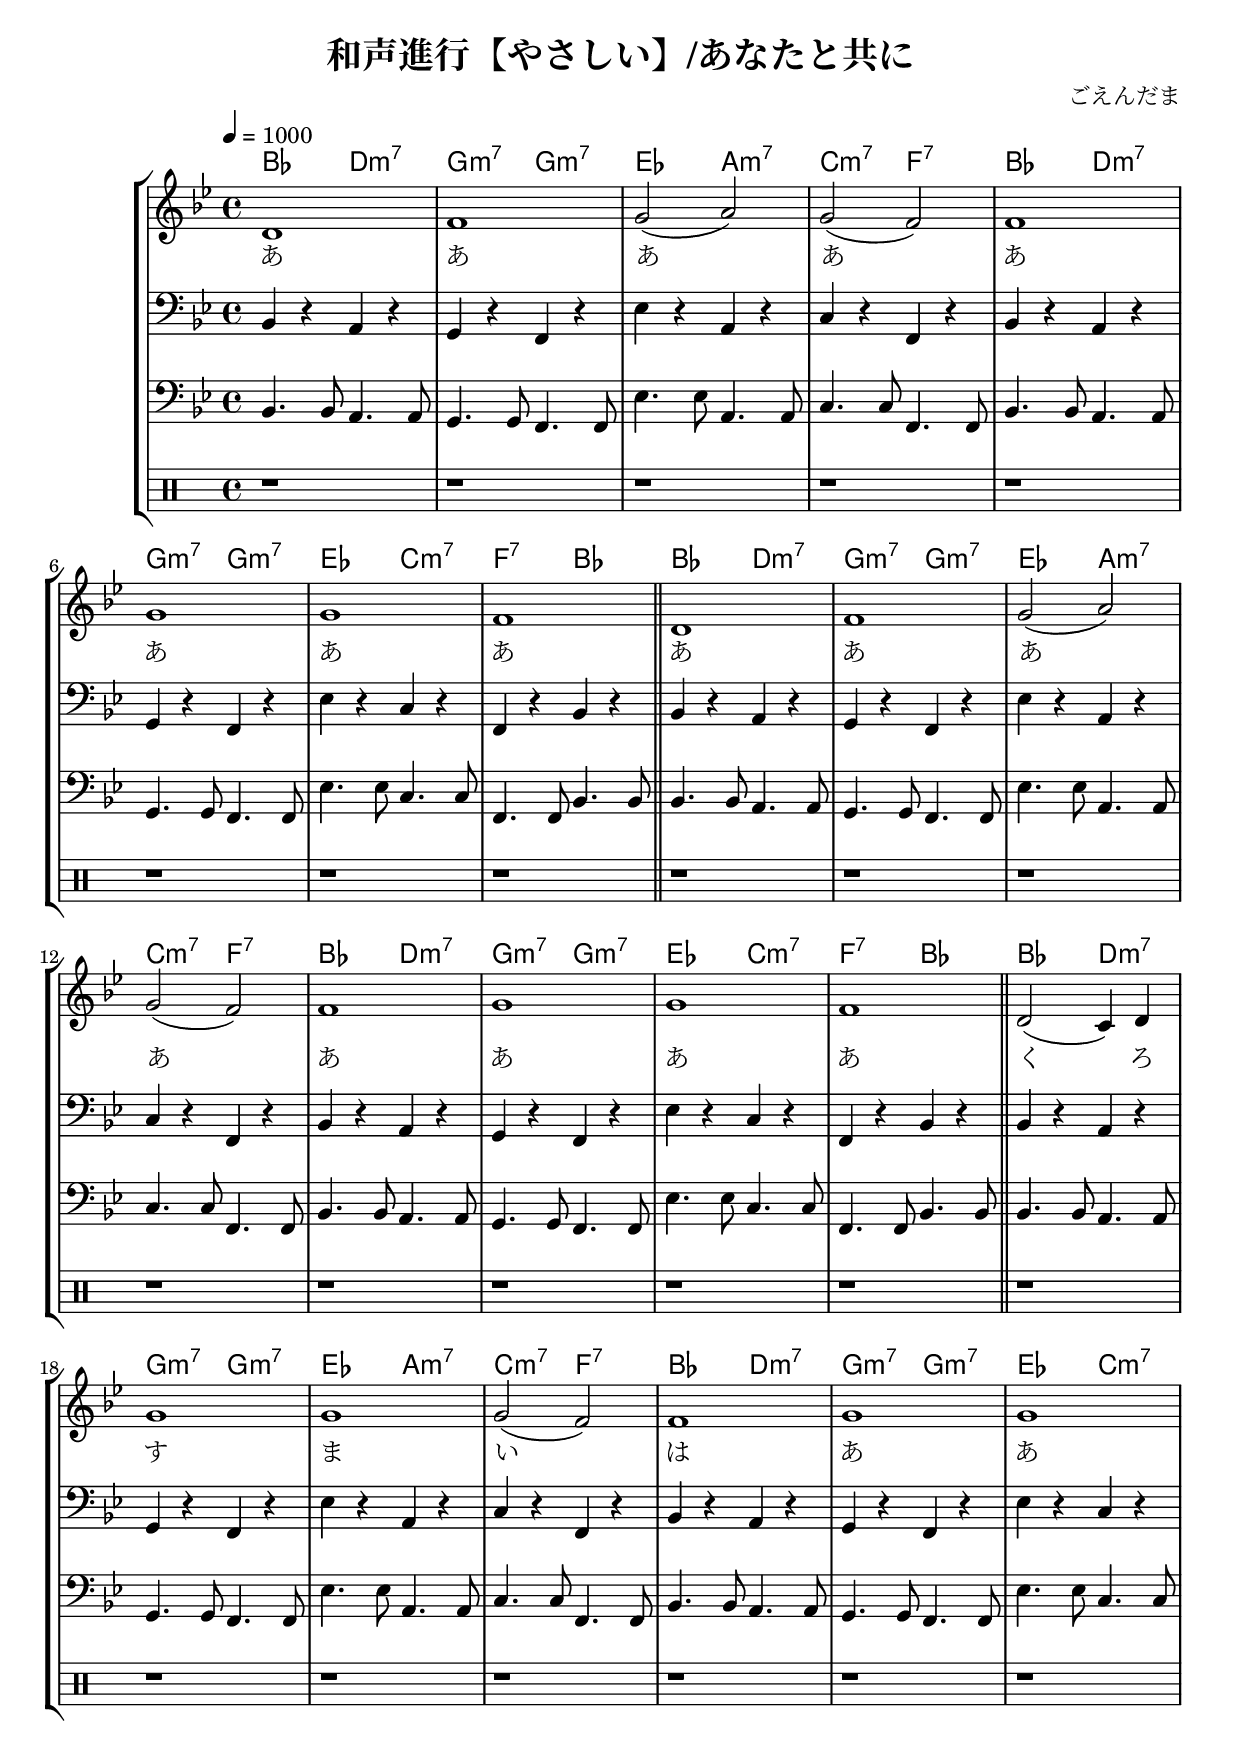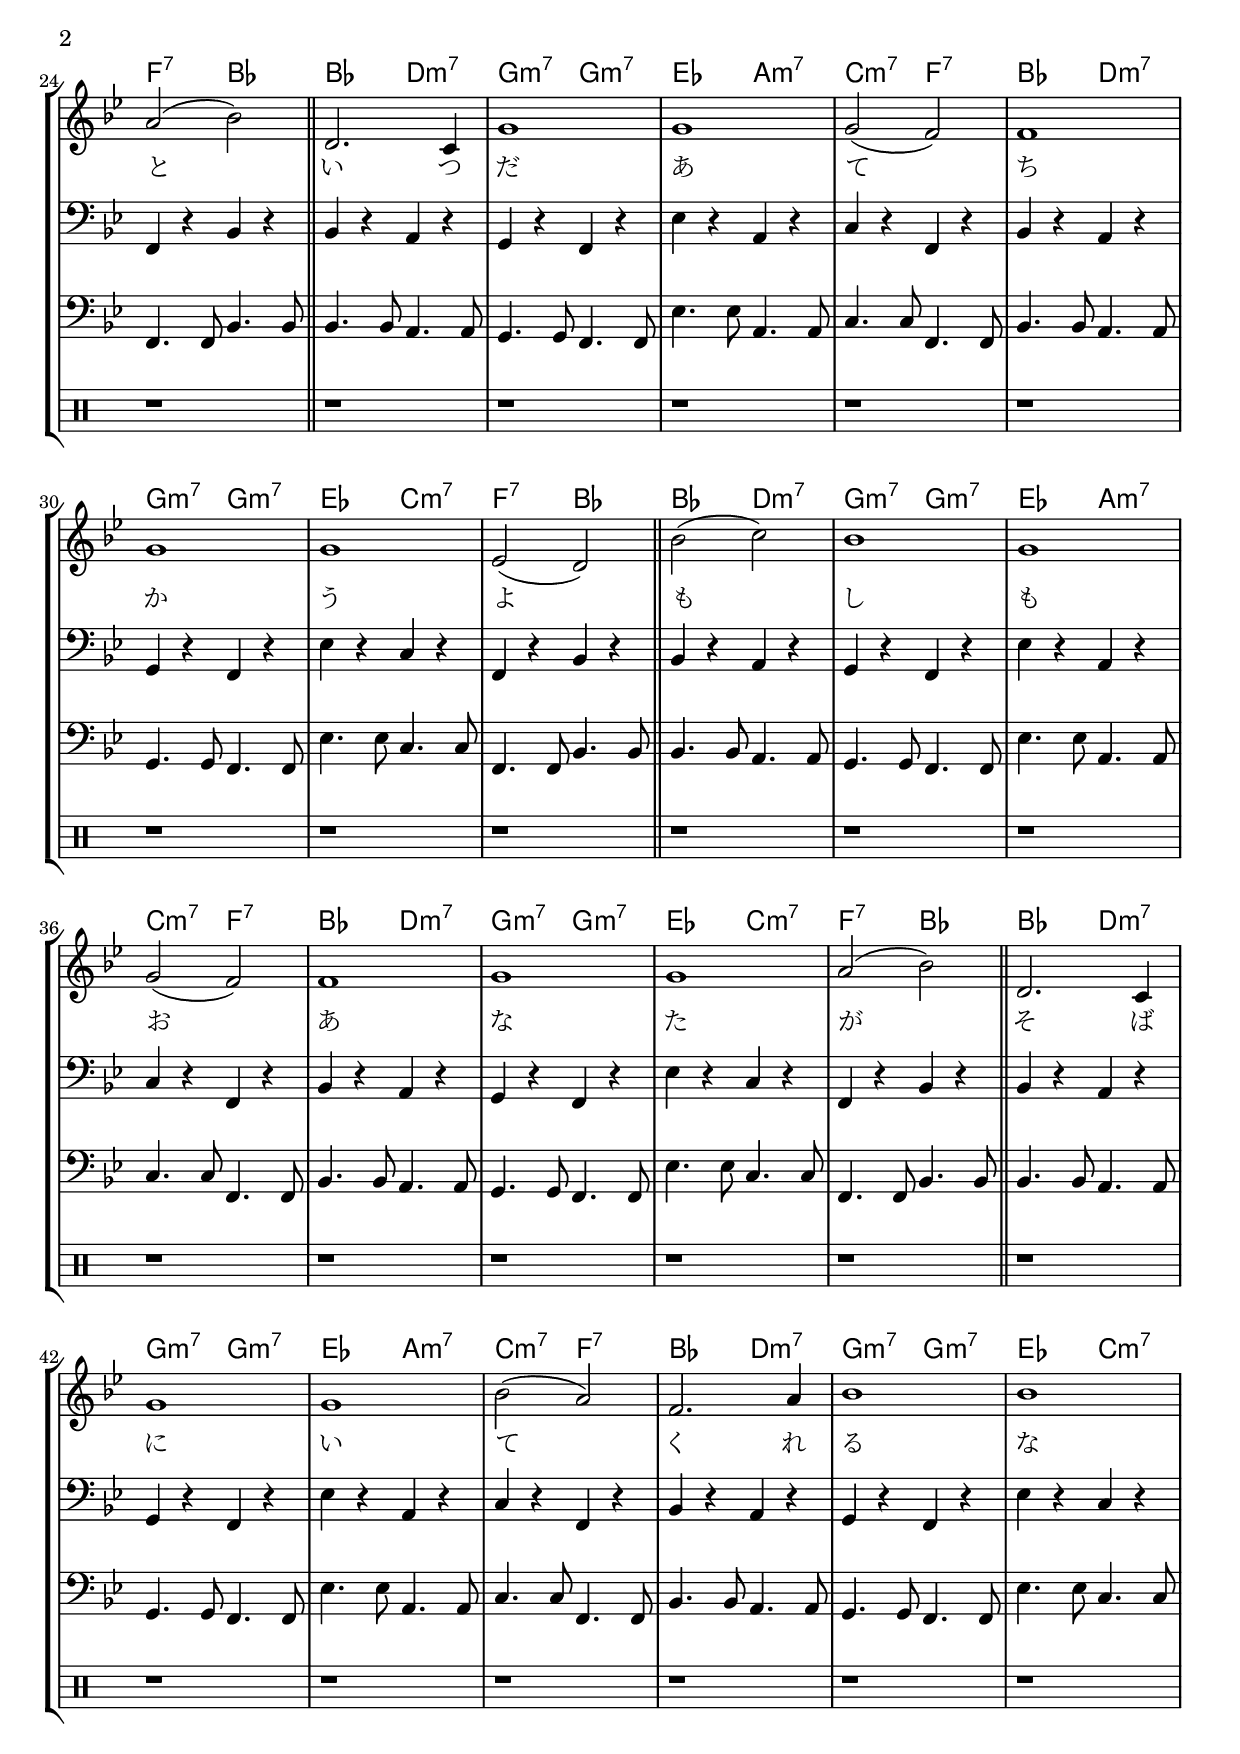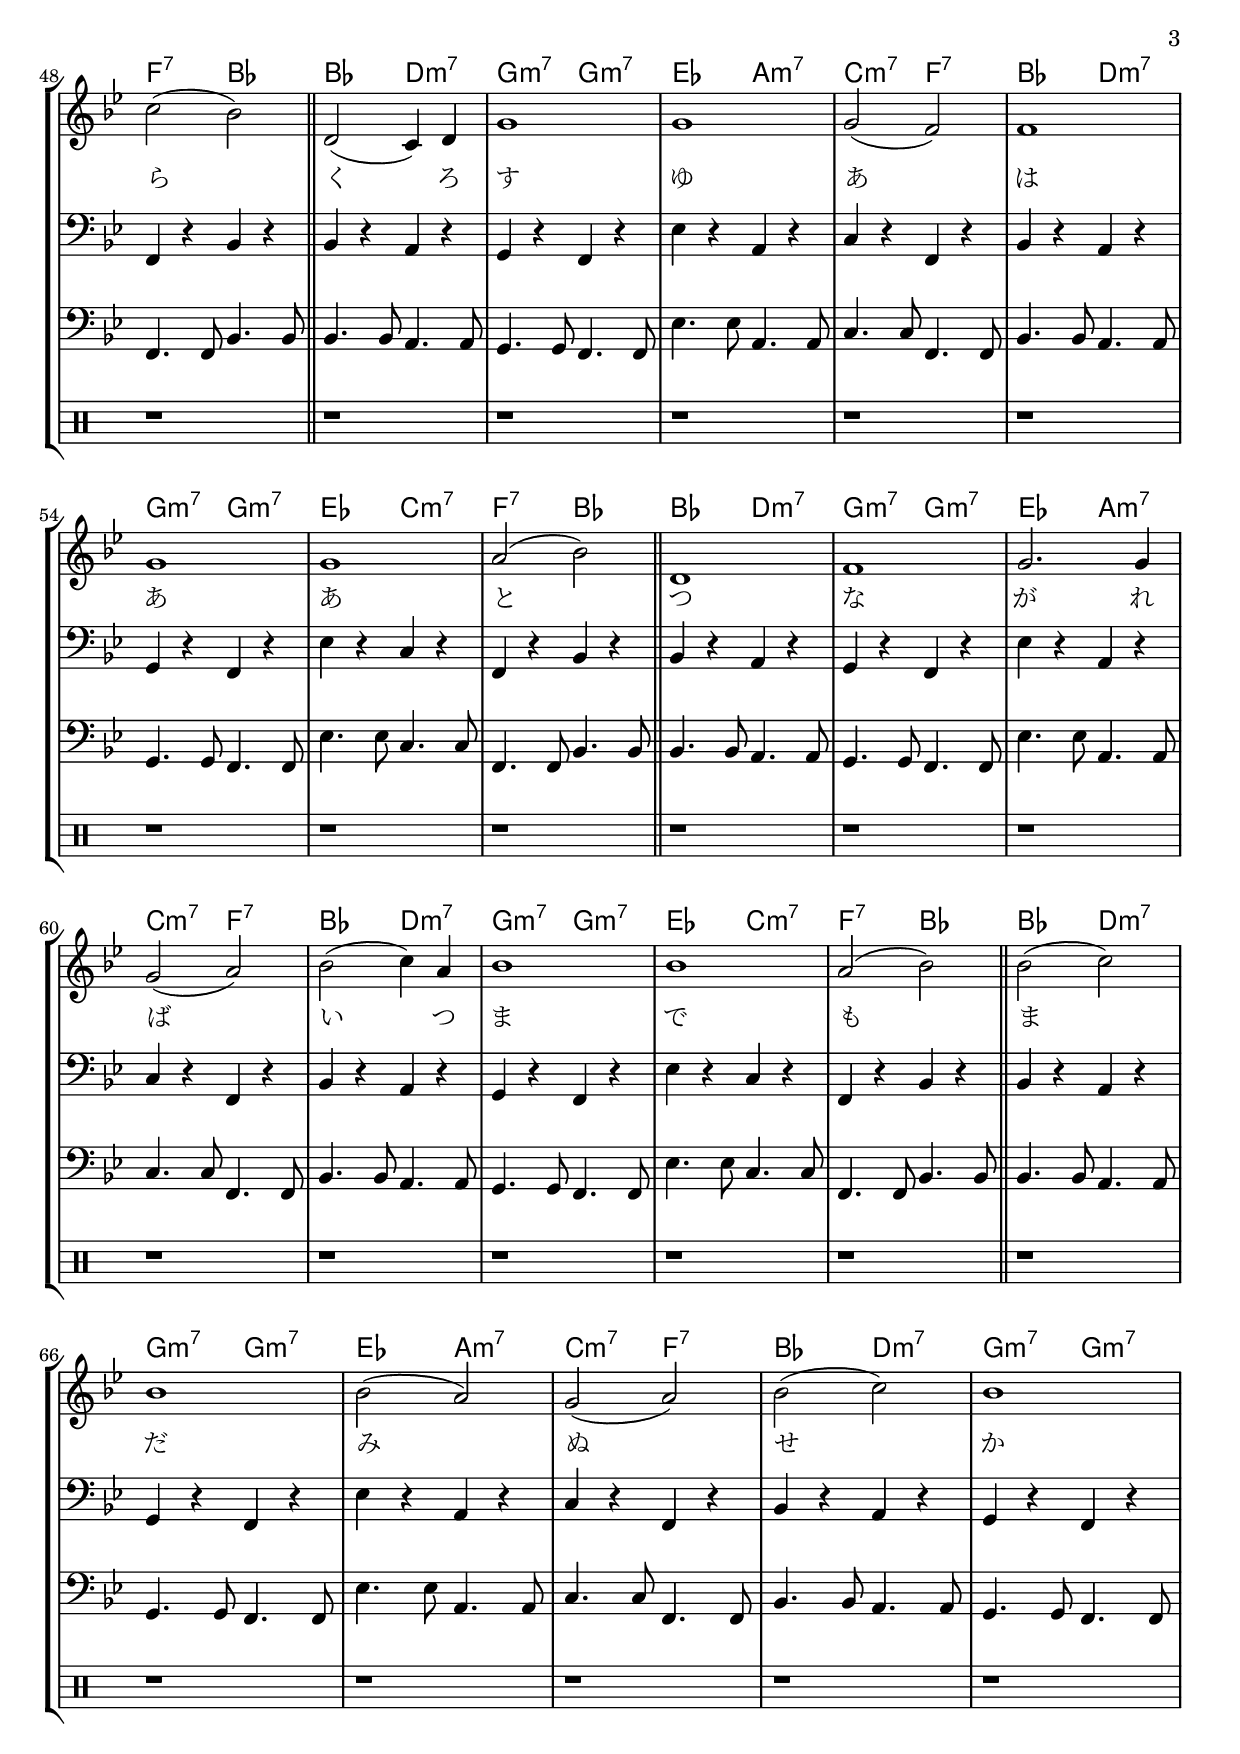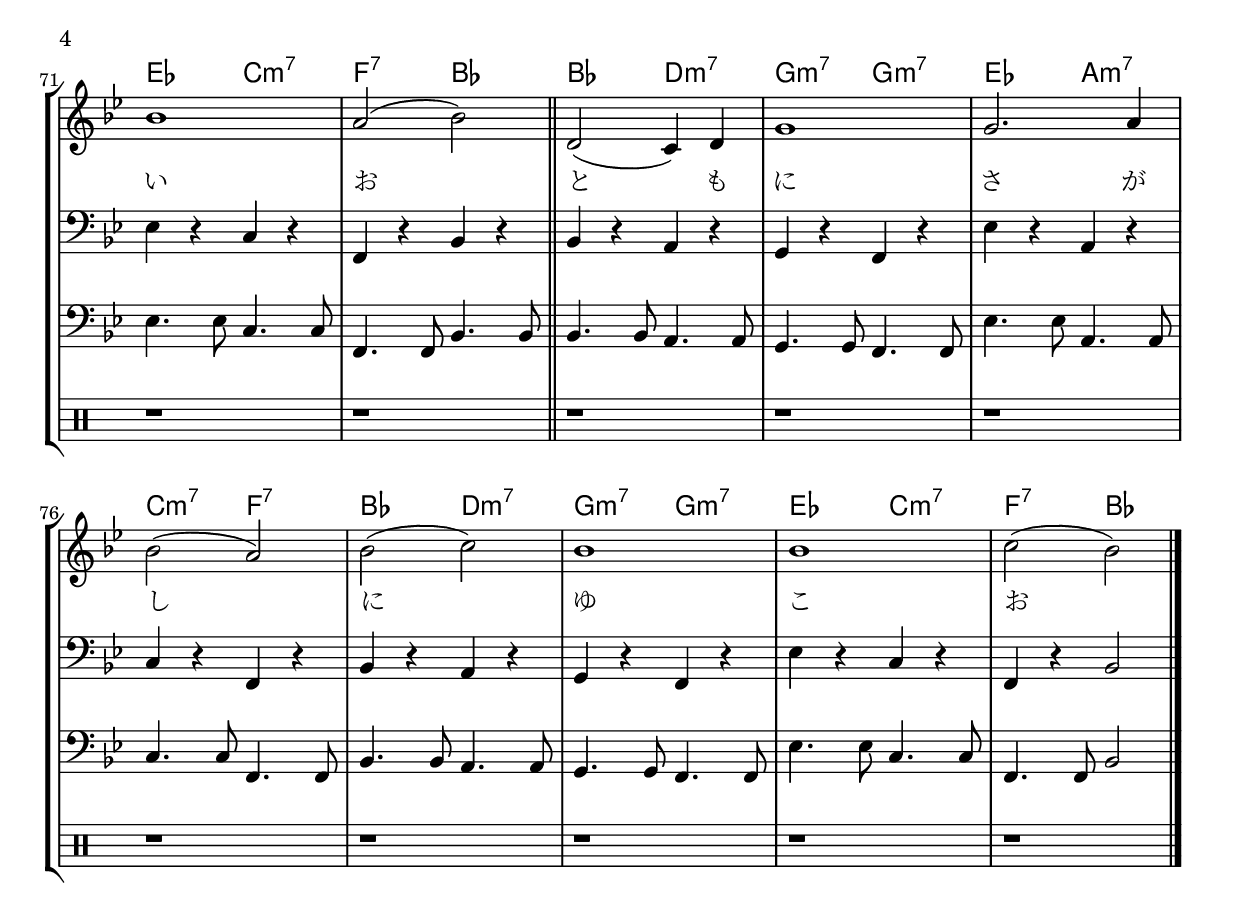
\version "2.12.1"

\header {
	title = \markup {和声進行【やさしい】/あなたと共に}
	composer = \markup \center-column {ごえんだま}
}

harmony = \chordmode {
	bes2 d:min7 g:min7 g:min7 es a:min7 c:min7 f:7 bes d:min7 g:min7 g:min7 es c:min7 f:7 bes 

	bes d:min7 g:min7 g:min7 es a:min7 c:min7 f:7 bes d:min7 g:min7 g:min7 es c:min7 f:7 bes 

	bes d:min7 g:min7 g:min7 es a:min7 c:min7 f:7 bes d:min7 g:min7 g:min7 es c:min7 f:7 bes 

	bes d:min7 g:min7 g:min7 es a:min7 c:min7 f:7 bes d:min7 g:min7 g:min7 es c:min7 f:7 bes 

	bes d:min7 g:min7 g:min7 es a:min7 c:min7 f:7 bes d:min7 g:min7 g:min7 es c:min7 f:7 bes 

	bes d:min7 g:min7 g:min7 es a:min7 c:min7 f:7 bes d:min7 g:min7 g:min7 es c:min7 f:7 bes 

	bes d:min7 g:min7 g:min7 es a:min7 c:min7 f:7 bes d:min7 g:min7 g:min7 es c:min7 f:7 bes 

	bes d:min7 g:min7 g:min7 es a:min7 c:min7 f:7 bes d:min7 g:min7 g:min7 es c:min7 f:7 bes 

	bes d:min7 g:min7 g:min7 es a:min7 c:min7 f:7 bes d:min7 g:min7 g:min7 es c:min7 f:7 bes 

	bes d:min7 g:min7 g:min7 es a:min7 c:min7 f:7 bes d:min7 g:min7 g:min7 es c:min7 f:7 bes 
}

melody = {
	\set Staff.midiInstrument = #"Acoustic grand"
		\key bes \major
	\tempo 4 = 1000
 d'1 
	f'1 
	g'2  (a'2) 
	g'2  (f'2) 
	f'1 
	g'1 
	g'1 
	f'1
	\set Staff.midiInstrument = #"Acoustic grand"
	 d'1 
	f'1 
	g'2  (a'2) 
	g'2  (f'2) 
	f'1 
	g'1 
	g'1 
	f'1
	\set Staff.midiInstrument = #"fss0.23"
	 d'2  (c'4)  d'4 
	g'1 
	g'1 
	g'2  (f'2) 
	f'1 
	g'1 
	g'1 
	a'2  (bes'2)
	\set Staff.midiInstrument = #"fss0.23"
	 d'2.  c'4 
	g'1 
	g'1 
	g'2  (f'2) 
	f'1 
	g'1 
	g'1 
	es'2  (d'2)
	\set Staff.midiInstrument = #"fss0.23"
	 bes'2  (c''2) 
	bes'1 
	g'1 
	g'2  (f'2) 
	f'1 
	g'1 
	g'1 
	a'2  (bes'2)
	\set Staff.midiInstrument = #"fss0.23"
	 d'2.  c'4 
	g'1 
	g'1 
	bes'2  (a'2) 
	f'2.  a'4 
	bes'1 
	bes'1 
	c''2  (bes'2)
	\set Staff.midiInstrument = #"fss0.23"
	 d'2  (c'4)  d'4 
	g'1 
	g'1 
	g'2  (f'2) 
	f'1 
	g'1 
	g'1 
	a'2  (bes'2)
	\set Staff.midiInstrument = #"fss0.23"
	 d'1 
	f'1 
	g'2.  g'4 
	g'2  (a'2) 
	bes'2  (c''4)  a'4 
	bes'1 
	bes'1 
	a'2  (bes'2)
	\set Staff.midiInstrument = #"fss0.23"
	 bes'2  (c''2) 
	bes'1 
	bes'2  (a'2) 
	g'2  (a'2) 
	bes'2  (c''2) 
	bes'1 
	bes'1 
	a'2  (bes'2)
	\set Staff.midiInstrument = #"fss0.23"
	 d'2  (c'4)  d'4 
	g'1 
	g'2.  a'4 
	bes'2  (a'2) 
	bes'2  (c''2) 
	bes'1 
	bes'1 
	c''2  (bes'2)
	\bar "|."
}

words = \lyricmode {
	あ  あ  あ  あ  あ  あ  あ  あ  
	あ  あ  あ  あ  あ  あ  あ  あ  
	く  ろ  す  ま  い  は  あ  あ  と  
	い  つ  だ  あ  て  ち  か  う  よ  
	も  し  も  お  あ  な  た  が  
	そ  ば  に  い  て  く  れ  る  な  ら  
	く  ろ  す  ゆ  あ  は  あ  あ  と  
	つ  な  が  れ  ば  い  つ  ま  で  も  
	ま  だ  み  ぬ  せ  か  い  お  
	と  も  に  さ  が  し  に  ゆ  こ  お  
}

tempochange = {
	\tempo 4 = 1000
	r1 | r1 | r1 | r1 | r1 | r1 | r1 | r1 \bar "||"
	\tempo 4 = 1000
	r1 | r1 | r1 | r1 | r1 | r1 | r1 | r1 \bar "||"
	\tempo 4 = 1000
	r1 | r1 | r1 | r1 | r1 | r1 | r1 | r1 \bar "||"
	\tempo 4 = 1000
	r1 | r1 | r1 | r1 | r1 | r1 | r1 | r1 \bar "||"
	\tempo 4 = 1000
	r1 | r1 | r1 | r1 | r1 | r1 | r1 | r1 \bar "||"
	\tempo 4 = 1000
	r1 | r1 | r1 | r1 | r1 | r1 | r1 | r1 \bar "||"
	\tempo 4 = 1000
	r1 | r1 | r1 | r1 | r1 | r1 | r1 | r1 \bar "||"
	\tempo 4 = 1000
	r1 | r1 | r1 | r1 | r1 | r1 | r1 | r1 \bar "||"
	\tempo 4 = 1000
	r1 | r1 | r1 | r1 | r1 | r1 | r1 | r1 \bar "||"
	\tempo 4 = 1000
	r1 | r1 | r1 | r1 | r1 | r1 | r1 | r1 \bar "|."
}

mainacc = {
	\clef bass
	\set Staff.midiInstrument = #"Acoustic grand"
	\key bes \major
	\tempo 4 = 1000
	bes,4 r4
	a,4 r4
	g,4 r4
	f,4 r4
	es4 r4
	a,4 r4
	c4 r4
	f,4 r4
	bes,4 r4
	a,4 r4
	g,4 r4
	f,4 r4
	es4 r4
	c4 r4
	f,4 r4
	bes,4 r4
	\bar "||"

	\set Staff.midiInstrument = #"Acoustic grand"
	bes,4 r4
	a,4 r4
	g,4 r4
	f,4 r4
	es4 r4
	a,4 r4
	c4 r4
	f,4 r4
	bes,4 r4
	a,4 r4
	g,4 r4
	f,4 r4
	es4 r4
	c4 r4
	f,4 r4
	bes,4 r4
	\bar "||"

	\set Staff.midiInstrument = #"Acoustic grand"
	bes,4 r4
	a,4 r4
	g,4 r4
	f,4 r4
	es4 r4
	a,4 r4
	c4 r4
	f,4 r4
	bes,4 r4
	a,4 r4
	g,4 r4
	f,4 r4
	es4 r4
	c4 r4
	f,4 r4
	bes,4 r4
	\bar "||"

	\set Staff.midiInstrument = #"Acoustic grand"
	bes,4 r4
	a,4 r4
	g,4 r4
	f,4 r4
	es4 r4
	a,4 r4
	c4 r4
	f,4 r4
	bes,4 r4
	a,4 r4
	g,4 r4
	f,4 r4
	es4 r4
	c4 r4
	f,4 r4
	bes,4 r4
	\bar "||"

	\set Staff.midiInstrument = #"Acoustic grand"
	bes,4 r4
	a,4 r4
	g,4 r4
	f,4 r4
	es4 r4
	a,4 r4
	c4 r4
	f,4 r4
	bes,4 r4
	a,4 r4
	g,4 r4
	f,4 r4
	es4 r4
	c4 r4
	f,4 r4
	bes,4 r4
	\bar "||"

	\set Staff.midiInstrument = #"Acoustic grand"
	bes,4 r4
	a,4 r4
	g,4 r4
	f,4 r4
	es4 r4
	a,4 r4
	c4 r4
	f,4 r4
	bes,4 r4
	a,4 r4
	g,4 r4
	f,4 r4
	es4 r4
	c4 r4
	f,4 r4
	bes,4 r4
	\bar "||"

	\set Staff.midiInstrument = #"Acoustic grand"
	bes,4 r4
	a,4 r4
	g,4 r4
	f,4 r4
	es4 r4
	a,4 r4
	c4 r4
	f,4 r4
	bes,4 r4
	a,4 r4
	g,4 r4
	f,4 r4
	es4 r4
	c4 r4
	f,4 r4
	bes,4 r4
	\bar "||"

	\set Staff.midiInstrument = #"Acoustic grand"
	bes,4 r4
	a,4 r4
	g,4 r4
	f,4 r4
	es4 r4
	a,4 r4
	c4 r4
	f,4 r4
	bes,4 r4
	a,4 r4
	g,4 r4
	f,4 r4
	es4 r4
	c4 r4
	f,4 r4
	bes,4 r4
	\bar "||"

	\set Staff.midiInstrument = #"Acoustic grand"
	bes,4 r4
	a,4 r4
	g,4 r4
	f,4 r4
	es4 r4
	a,4 r4
	c4 r4
	f,4 r4
	bes,4 r4
	a,4 r4
	g,4 r4
	f,4 r4
	es4 r4
	c4 r4
	f,4 r4
	bes,4 r4
	\bar "||"

	\set Staff.midiInstrument = #"Acoustic grand"
	bes,4 r4
	a,4 r4
	g,4 r4
	f,4 r4
	es4 r4
	a,4 r4
	c4 r4
	f,4 r4
	bes,4 r4
	a,4 r4
	g,4 r4
	f,4 r4
	es4 r4
	c4 r4
	f,4 r4
	bes,2
	\bar "|."
}

subacc = {
	\clef bass
	\set Staff.midiInstrument = #"Acoustic grand"
	\key bes \major
	\tempo 4 = 1000
	bes,4.bes,8
	a,4.a,8
	g,4.g,8
	f,4.f,8
	es4.es8
	a,4.a,8
	c4.c8
	f,4.f,8
	bes,4.bes,8
	a,4.a,8
	g,4.g,8
	f,4.f,8
	es4.es8
	c4.c8
	f,4.f,8
	bes,4.bes,8
	\bar "||"

	\set Staff.midiInstrument = #"Acoustic grand"
	bes,4.bes,8
	a,4.a,8
	g,4.g,8
	f,4.f,8
	es4.es8
	a,4.a,8
	c4.c8
	f,4.f,8
	bes,4.bes,8
	a,4.a,8
	g,4.g,8
	f,4.f,8
	es4.es8
	c4.c8
	f,4.f,8
	bes,4.bes,8
	\bar "||"

	\set Staff.midiInstrument = #"Acoustic grand"
	bes,4.bes,8
	a,4.a,8
	g,4.g,8
	f,4.f,8
	es4.es8
	a,4.a,8
	c4.c8
	f,4.f,8
	bes,4.bes,8
	a,4.a,8
	g,4.g,8
	f,4.f,8
	es4.es8
	c4.c8
	f,4.f,8
	bes,4.bes,8
	\bar "||"

	\set Staff.midiInstrument = #"Acoustic grand"
	bes,4.bes,8
	a,4.a,8
	g,4.g,8
	f,4.f,8
	es4.es8
	a,4.a,8
	c4.c8
	f,4.f,8
	bes,4.bes,8
	a,4.a,8
	g,4.g,8
	f,4.f,8
	es4.es8
	c4.c8
	f,4.f,8
	bes,4.bes,8
	\bar "||"

	\set Staff.midiInstrument = #"Acoustic grand"
	bes,4.bes,8
	a,4.a,8
	g,4.g,8
	f,4.f,8
	es4.es8
	a,4.a,8
	c4.c8
	f,4.f,8
	bes,4.bes,8
	a,4.a,8
	g,4.g,8
	f,4.f,8
	es4.es8
	c4.c8
	f,4.f,8
	bes,4.bes,8
	\bar "||"

	\set Staff.midiInstrument = #"Acoustic grand"
	bes,4.bes,8
	a,4.a,8
	g,4.g,8
	f,4.f,8
	es4.es8
	a,4.a,8
	c4.c8
	f,4.f,8
	bes,4.bes,8
	a,4.a,8
	g,4.g,8
	f,4.f,8
	es4.es8
	c4.c8
	f,4.f,8
	bes,4.bes,8
	\bar "||"

	\set Staff.midiInstrument = #"Acoustic grand"
	bes,4.bes,8
	a,4.a,8
	g,4.g,8
	f,4.f,8
	es4.es8
	a,4.a,8
	c4.c8
	f,4.f,8
	bes,4.bes,8
	a,4.a,8
	g,4.g,8
	f,4.f,8
	es4.es8
	c4.c8
	f,4.f,8
	bes,4.bes,8
	\bar "||"

	\set Staff.midiInstrument = #"Acoustic grand"
	bes,4.bes,8
	a,4.a,8
	g,4.g,8
	f,4.f,8
	es4.es8
	a,4.a,8
	c4.c8
	f,4.f,8
	bes,4.bes,8
	a,4.a,8
	g,4.g,8
	f,4.f,8
	es4.es8
	c4.c8
	f,4.f,8
	bes,4.bes,8
	\bar "||"

	\set Staff.midiInstrument = #"Acoustic grand"
	bes,4.bes,8
	a,4.a,8
	g,4.g,8
	f,4.f,8
	es4.es8
	a,4.a,8
	c4.c8
	f,4.f,8
	bes,4.bes,8
	a,4.a,8
	g,4.g,8
	f,4.f,8
	es4.es8
	c4.c8
	f,4.f,8
	bes,4.bes,8
	\bar "||"

	\set Staff.midiInstrument = #"Acoustic grand"
	bes,4.bes,8
	a,4.a,8
	g,4.g,8
	f,4.f,8
	es4.es8
	a,4.a,8
	c4.c8
	f,4.f,8
	bes,4.bes,8
	a,4.a,8
	g,4.g,8
	f,4.f,8
	es4.es8
	c4.c8
	f,4.f,8
	bes,2
	\bar "|."
}

percA = {
	\drummode {
	r1 |r1 |r1 |r1 |r1 |r1 |r1 |r1 \bar "||"
	r1 |r1 |r1 |r1 |r1 |r1 |r1 |r1 \bar "||"
	r1 |r1 |r1 |r1 |r1 |r1 |r1 |r1 \bar "||"
	r1 |r1 |r1 |r1 |r1 |r1 |r1 |r1 \bar "||"
	r1 |r1 |r1 |r1 |r1 |r1 |r1 |r1 \bar "||"
	r1 |r1 |r1 |r1 |r1 |r1 |r1 |r1 \bar "||"
	r1 |r1 |r1 |r1 |r1 |r1 |r1 |r1 \bar "||"
	r1 |r1 |r1 |r1 |r1 |r1 |r1 |r1 \bar "||"
	r1 |r1 |r1 |r1 |r1 |r1 |r1 |r1 \bar "||"
	r1 |r1 |r1 |r1 |r1 |r1 |r1 |r1 \bar "|."
	}
}

percB = {
	\drummode {
	r1 |r1 |r1 |r1 |r1 |r1 |r1 |r1 \bar "||"
	r1 |r1 |r1 |r1 |r1 |r1 |r1 |r1 \bar "||"
	r1 |r1 |r1 |r1 |r1 |r1 |r1 |r1 \bar "||"
	r1 |r1 |r1 |r1 |r1 |r1 |r1 |r1 \bar "||"
	r1 |r1 |r1 |r1 |r1 |r1 |r1 |r1 \bar "||"
	r1 |r1 |r1 |r1 |r1 |r1 |r1 |r1 \bar "||"
	r1 |r1 |r1 |r1 |r1 |r1 |r1 |r1 \bar "||"
	r1 |r1 |r1 |r1 |r1 |r1 |r1 |r1 \bar "||"
	r1 |r1 |r1 |r1 |r1 |r1 |r1 |r1 \bar "||"
	r1 |r1 |r1 |r1 |r1 |r1 |r1 |r1 \bar "|."
	}
}

percC = {
	\drummode {
	r1 |r1 |r1 |r1 |r1 |r1 |r1 |r1 \bar "||"
	r1 |r1 |r1 |r1 |r1 |r1 |r1 |r1 \bar "||"
	r1 |r1 |r1 |r1 |r1 |r1 |r1 |r1 \bar "||"
	r1 |r1 |r1 |r1 |r1 |r1 |r1 |r1 \bar "||"
	r1 |r1 |r1 |r1 |r1 |r1 |r1 |r1 \bar "||"
	r1 |r1 |r1 |r1 |r1 |r1 |r1 |r1 \bar "||"
	r1 |r1 |r1 |r1 |r1 |r1 |r1 |r1 \bar "||"
	r1 |r1 |r1 |r1 |r1 |r1 |r1 |r1 \bar "||"
	r1 |r1 |r1 |r1 |r1 |r1 |r1 |r1 \bar "||"
	r1 |r1 |r1 |r1 |r1 |r1 |r1 |r1 \bar "|."
	}
}

percD = {
	\drummode {
	r1 |r1 |r1 |r1 |r1 |r1 |r1 |r1 \bar "||"
	r1 |r1 |r1 |r1 |r1 |r1 |r1 |r1 \bar "||"
	r1 |r1 |r1 |r1 |r1 |r1 |r1 |r1 \bar "||"
	r1 |r1 |r1 |r1 |r1 |r1 |r1 |r1 \bar "||"
	r1 |r1 |r1 |r1 |r1 |r1 |r1 |r1 \bar "||"
	r1 |r1 |r1 |r1 |r1 |r1 |r1 |r1 \bar "||"
	r1 |r1 |r1 |r1 |r1 |r1 |r1 |r1 \bar "||"
	r1 |r1 |r1 |r1 |r1 |r1 |r1 |r1 \bar "||"
	r1 |r1 |r1 |r1 |r1 |r1 |r1 |r1 \bar "||"
	r1 |r1 |r1 |r1 |r1 |r1 |r1 |r1 \bar "|."
	}
}

percE = {
	\drummode {
	r1 |r1 |r1 |r1 |r1 |r1 |r1 |r1 \bar "||"
	r1 |r1 |r1 |r1 |r1 |r1 |r1 |r1 \bar "||"
	r1 |r1 |r1 |r1 |r1 |r1 |r1 |r1 \bar "||"
	r1 |r1 |r1 |r1 |r1 |r1 |r1 |r1 \bar "||"
	r1 |r1 |r1 |r1 |r1 |r1 |r1 |r1 \bar "||"
	r1 |r1 |r1 |r1 |r1 |r1 |r1 |r1 \bar "||"
	r1 |r1 |r1 |r1 |r1 |r1 |r1 |r1 \bar "||"
	r1 |r1 |r1 |r1 |r1 |r1 |r1 |r1 \bar "||"
	r1 |r1 |r1 |r1 |r1 |r1 |r1 |r1 \bar "||"
	r1 |r1 |r1 |r1 |r1 |r1 |r1 |r1 \bar "|."
	}
}

\score {
	<<
		\new StaffGroup <<
			\new ChordNames {\harmony}
			\new Voice = "melody" {\melody}
			\new Lyrics \lyricsto "melody" \words
			\new Staff = "mainacc" {\mainacc}
			\new Staff = "subacc" {\subacc}
			\new DrumStaff <<
				\new DrumVoice {\percA}
				\new DrumVoice {\percB}
				\new DrumVoice {\percC}
				\new DrumVoice {\percD}
				\new DrumVoice {\percE}
			>>
		>>
	>>
	\layout { }
}
